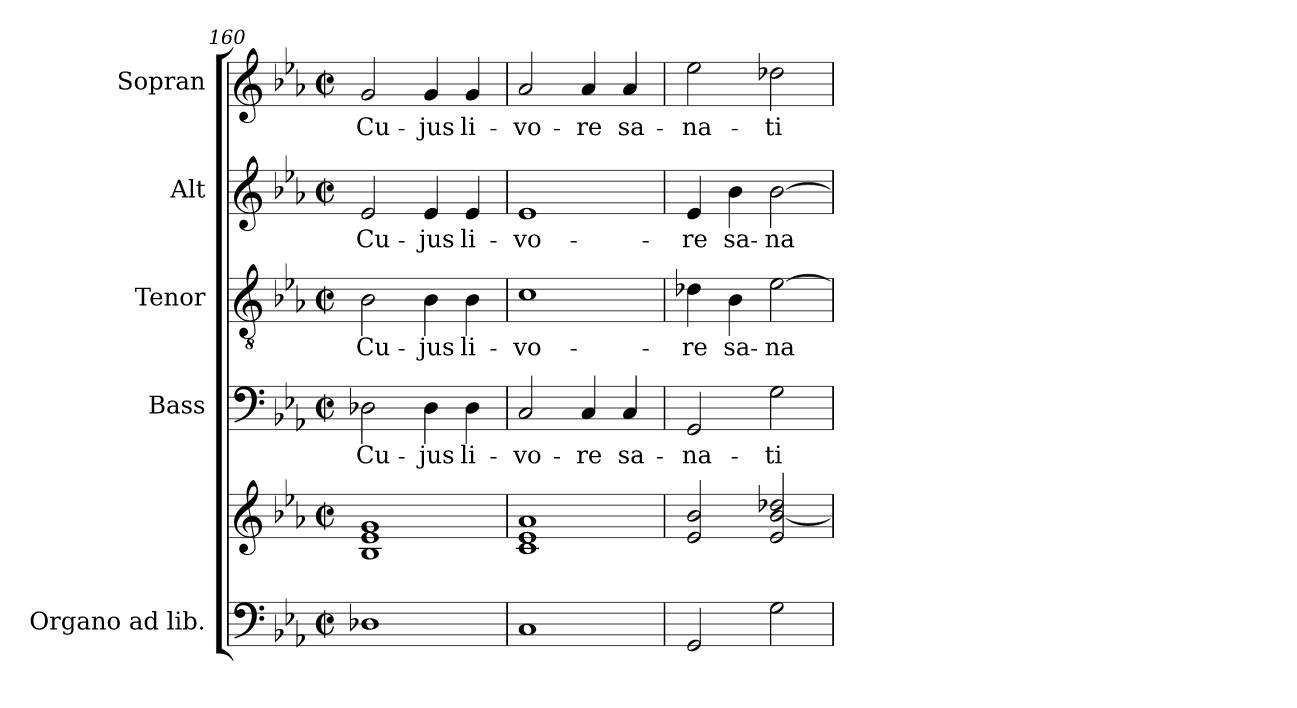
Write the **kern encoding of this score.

**kern	**kern	**kern	**text	**kern	**text	**kern	**text	**kern	**text
*part5	*part5	*part4	*part4	*part3	*part3	*part2	*part2	*part1	*part1
*staff6	*staff5	*staff4	*staff4	*staff3	*staff3	*staff2	*staff2	*staff1	*staff1
*I"Organo ad lib.	*	*I"Bass	*	*I"Tenor	*	*I"Alt	*	*I"Sopran	*
*	*	*I'B.	*	*I'T.	*	*I'A.	*	*I'S.	*
*clefF4	*clefG2	*clefF4	*	*clefGv2	*	*clefG2	*	*clefG2	*
*k[b-e-a-]	*k[b-e-a-]	*k[b-e-a-]	*	*k[b-e-a-]	*	*k[b-e-a-]	*	*k[b-e-a-]	*
*E-:	*E-:	*E-:	*	*E-:	*	*E-:	*	*E-:	*
*M2/2	*M2/2	*M2/2	*	*M2/2	*	*M2/2	*	*M2/2	*
*met(c|)	*met(c|)	*met(c|)	*	*met(c|)	*	*met(c|)	*	*met(c|)	*
=160	=160	=160	=160	=160	=160	=160	=160	=160	=160
!	!	!	!LO:LY:b	!	!LO:LY:b	!	!LO:LY:b	!	!LO:LY:b
1D-X	1B- 1e- 1g	2D-X\	Cu-	2B-\	Cu-	2e-/	Cu-	2g/	Cu-
!	!	!	!LO:LY:b	!	!LO:LY:b	!	!LO:LY:b	!	!LO:LY:b
.	.	4D-\	-jus	4B-\	-jus	4e-/	-jus	4g/	-jus
!	!	!	!LO:LY:b	!	!LO:LY:b	!	!LO:LY:b	!	!LO:LY:b
.	.	4D-\	li-	4B-\	li-	4e-/	li-	4g/	li-
!!LO:LB:g=z
=161	=161	=161	=161	=161	=161	=161	=161	=161	=161
!	!	!	!LO:LY:b	!	!LO:LY:b	!	!LO:LY:b	!	!LO:LY:b
1C	1c 1e- 1a-	2C/	-vo-	1c	-vo-	1e-	-vo-	2a-/	-vo-
!	!	!	!LO:LY:b	!	!	!	!	!	!LO:LY:b
.	.	4C/	-re	.	.	.	.	4a-/	-re
!	!	!	!LO:LY:b	!	!	!	!	!	!LO:LY:b
.	.	4C/	sa-	.	.	.	.	4a-/	sa-
=162	=162	=162	=162	=162	=162	=162	=162	=162	=162
!	!	!	!LO:LY:b	!	!LO:LY:b	!	!LO:LY:b	!	!LO:LY:b
2GG/	2e-/ 2b-/	2GG/	-na-	4d-X\	-re	4e-/	-re	2ee-\	-na-
!	!	!	!	!	!LO:LY:b	!	!LO:LY:b	!	!
.	.	.	.	4B-\	sa-	4b-\	sa-	.	.
!	!	!	!LO:LY:b	!	!LO:LY:b	!	!LO:LY:b	!	!LO:LY:b
2G\	2e-/ [2b-/ 2dd-X/	2G\	-ti	[2e-\	-na-	[2b-\	-na-	2dd-X\	-ti
=	=	=	=	=	=	=	=	=	=
*-	*-	*-	*-	*-	*-	*-	*-	*-	*-
